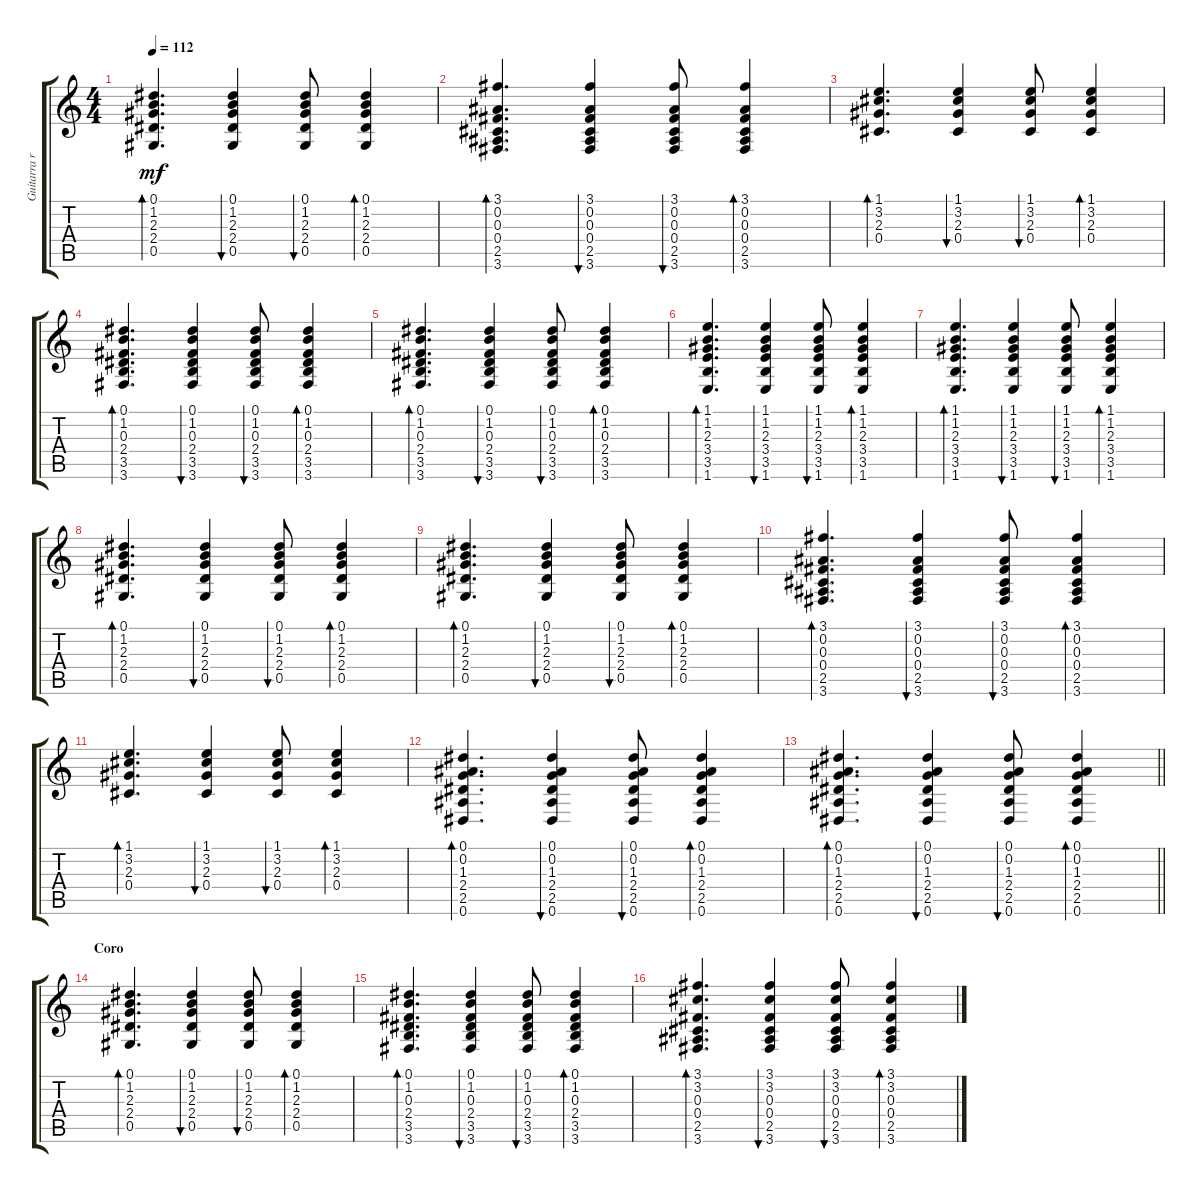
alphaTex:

\track ("Guitarra ritmica" "Guitarra r") {instrument acousticguitarsteel}
\staff {score tabs}
\tuning (Eb4 Bb3 Gb3 Db3 Ab2 Eb2) {hide}
\ts (4 4)
\tempo 112
\clef g2
\ks c
(0.1 1.2 2.3 2.4 0.5).4{d bd 60 dy mf} (0.1 1.2 2.3 2.4 0.5).4{bu 60} (0.1 1.2 2.3 2.4 0.5).8{bu 60} (0.1 1.2 2.3 2.4 0.5).4{bd 60} |
(3.1 0.2 0.3 0.4 2.5 3.6).4{d bd 60} (3.1 0.2 0.3 0.4 2.5 3.6).4{bu 60} (3.1 0.2 0.3 0.4 2.5 3.6).8{bu 60} (3.1 0.2 0.3 0.4 2.5 3.6).4{bd 60} |
(1.1 3.2 2.3 0.4).4{d bd 60} (1.1 3.2 2.3 0.4).4{bu 60} (1.1 3.2 2.3 0.4).8{bu 60} (1.1 3.2 2.3 0.4).4{bd 60} |
(0.1 1.2 0.3 2.4 3.5 3.6).4{d bd 60} (0.1 1.2 0.3 2.4 3.5 3.6).4{bu 60} (0.1 1.2 0.3 2.4 3.5 3.6).8{bu 60} (0.1 1.2 0.3 2.4 3.5 3.6).4{bd 60} |
(0.1 1.2 0.3 2.4 3.5 3.6).4{d bd 60} (0.1 1.2 0.3 2.4 3.5 3.6).4{bu 60} (0.1 1.2 0.3 2.4 3.5 3.6).8{bu 60} (0.1 1.2 0.3 2.4 3.5 3.6).4{bd 60} |
(1.1 1.2 2.3 3.4 3.5 1.6).4{d bd 60} (1.1 1.2 2.3 3.4 3.5 1.6).4{bu 60} (1.1 1.2 2.3 3.4 3.5 1.6).8{bu 60} (1.1 1.2 2.3 3.4 3.5 1.6).4{bd 60} |
(1.1 1.2 2.3 3.4 3.5 1.6).4{d bd 60} (1.1 1.2 2.3 3.4 3.5 1.6).4{bu 60} (1.1 1.2 2.3 3.4 3.5 1.6).8{bu 60} (1.1 1.2 2.3 3.4 3.5 1.6).4{bd 60} |
(0.1 1.2 2.3 2.4 0.5).4{d bd 60} (0.1 1.2 2.3 2.4 0.5).4{bu 60} (0.1 1.2 2.3 2.4 0.5).8{bu 60} (0.1 1.2 2.3 2.4 0.5).4{bd 60} |
(0.1 1.2 2.3 2.4 0.5).4{d bd 60} (0.1 1.2 2.3 2.4 0.5).4{bu 60} (0.1 1.2 2.3 2.4 0.5).8{bu 60} (0.1 1.2 2.3 2.4 0.5).4{bd 60} |
(3.1 0.2 0.3 0.4 2.5 3.6).4{d bd 60} (3.1 0.2 0.3 0.4 2.5 3.6).4{bu 60} (3.1 0.2 0.3 0.4 2.5 3.6).8{bu 60} (3.1 0.2 0.3 0.4 2.5 3.6).4{bd 60} |
(1.1 3.2 2.3 0.4).4{d bd 60} (1.1 3.2 2.3 0.4).4{bu 60} (1.1 3.2 2.3 0.4).8{bu 60} (1.1 3.2 2.3 0.4).4{bd 60} |
(0.1 0.2 1.3 2.4 2.5 0.6).4{d bd 60} (0.1 0.2 1.3 2.4 2.5 0.6).4{bu 60} (0.1 0.2 1.3 2.4 2.5 0.6).8{bu 60} (0.1 0.2 1.3 2.4 2.5 0.6).4{bd 60} |
\barLineRight lightlight
(0.1 0.2 1.3 2.4 2.5 0.6).4{d bd 60} (0.1 0.2 1.3 2.4 2.5 0.6).4{bu 60} (0.1 0.2 1.3 2.4 2.5 0.6).8{bu 60} (0.1 0.2 1.3 2.4 2.5 0.6).4{bd 60} |
\section ("" "Coro")
(0.1 1.2 2.3 2.4 0.5).4{d bd 60} (0.1 1.2 2.3 2.4 0.5).4{bu 60} (0.1 1.2 2.3 2.4 0.5).8{bu 60} (0.1 1.2 2.3 2.4 0.5).4{bd 60} |
(0.1 1.2 0.3 2.4 3.5 3.6).4{d bd 60} (0.1 1.2 0.3 2.4 3.5 3.6).4{bu 60} (0.1 1.2 0.3 2.4 3.5 3.6).8{bu 60} (0.1 1.2 0.3 2.4 3.5 3.6).4{bd 60} |
(3.1 3.2 0.3 0.4 2.5 3.6).4{d bd 60} (3.1 3.2 0.3 0.4 2.5 3.6).4{bu 60} (3.1 3.2 0.3 0.4 2.5 3.6).8{bu 60} (3.1 3.2 0.3 0.4 2.5 3.6).4{bd 60}
